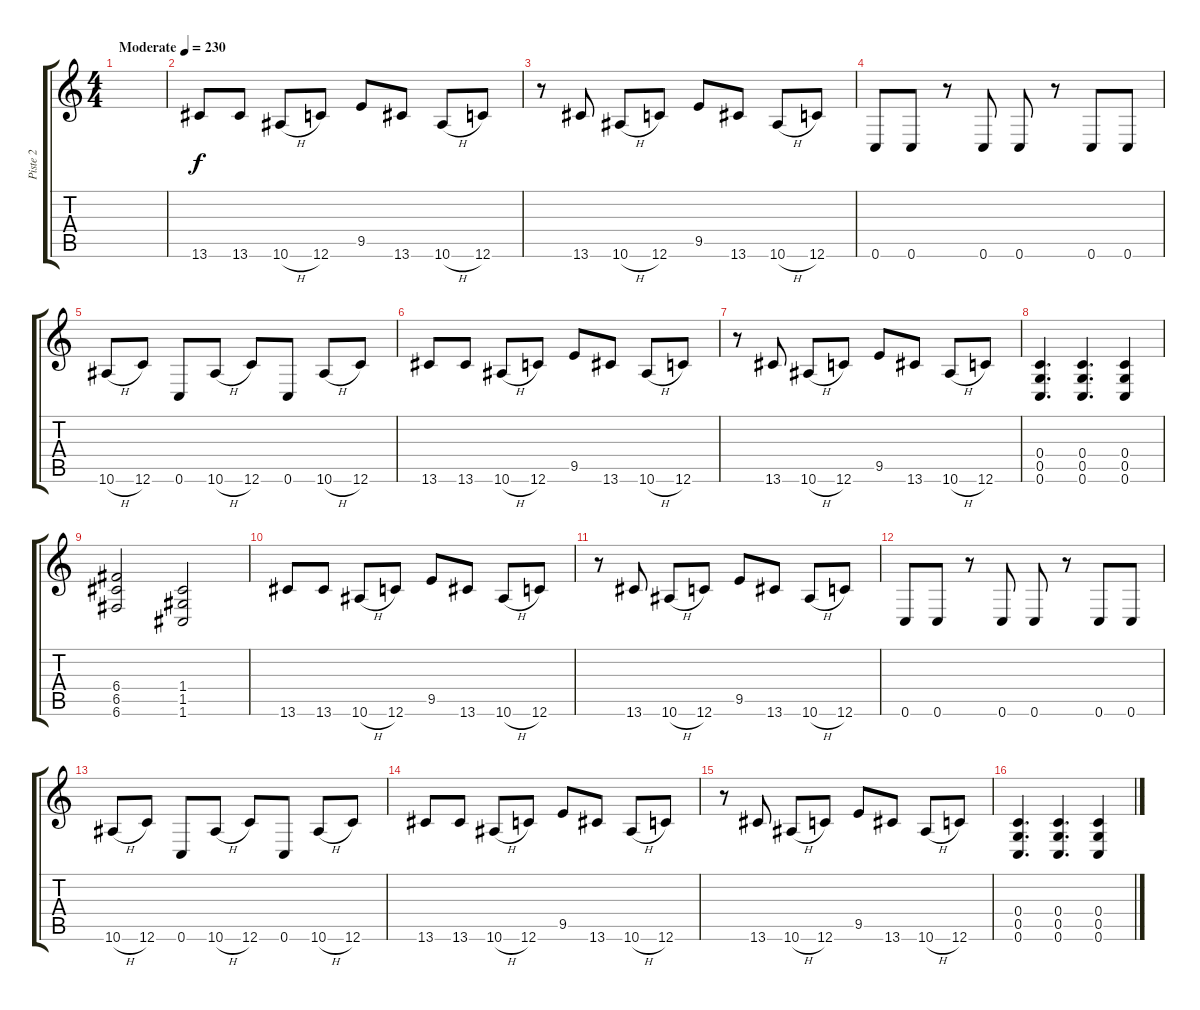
\track ("Piste 2" "Piste 2") {instrument distortionguitar}
\staff {score tabs}
\tuning (D4 A3 F3 C3 G2 C2) {hide}
\ts (4 4)
\tempo (230 "Moderate")
\clef g2
\ks c
|
13.6.8 13.6.8 10.6{h}.8 12.6.8 9.5.8 13.6.8 10.6{h}.8 12.6.8 |
r.8 13.6.8 10.6{h}.8 12.6.8 9.5.8 13.6.8 10.6{h}.8 12.6.8 |
0.6.8 0.6.8 r.8 0.6.8 0.6.8 r.8 0.6.8 0.6.8 |
10.6{h}.8 12.6.8 0.6.8 10.6{h}.8 12.6.8 0.6.8 10.6{h}.8 12.6.8 |
13.6.8 13.6.8 10.6{h}.8 12.6.8 9.5.8 13.6.8 10.6{h}.8 12.6.8 |
r.8 13.6.8 10.6{h}.8 12.6.8 9.5.8 13.6.8 10.6{h}.8 12.6.8 |
(0.4 0.5 0.6).4{d} (0.4 0.5 0.6).4{d} (0.4 0.5 0.6).4 |
(6.4 6.5 6.6).2 (1.4 1.5 1.6).2 |
13.6.8 13.6.8 10.6{h}.8 12.6.8 9.5.8 13.6.8 10.6{h}.8 12.6.8 |
r.8 13.6.8 10.6{h}.8 12.6.8 9.5.8 13.6.8 10.6{h}.8 12.6.8 |
0.6.8 0.6.8 r.8 0.6.8 0.6.8 r.8 0.6.8 0.6.8 |
10.6{h}.8 12.6.8 0.6.8 10.6{h}.8 12.6.8 0.6.8 10.6{h}.8 12.6.8 |
13.6.8 13.6.8 10.6{h}.8 12.6.8 9.5.8 13.6.8 10.6{h}.8 12.6.8 |
r.8 13.6.8 10.6{h}.8 12.6.8 9.5.8 13.6.8 10.6{h}.8 12.6.8 |
(0.4 0.5 0.6).4{d} (0.4 0.5 0.6).4{d} (0.4 0.5 0.6).4
